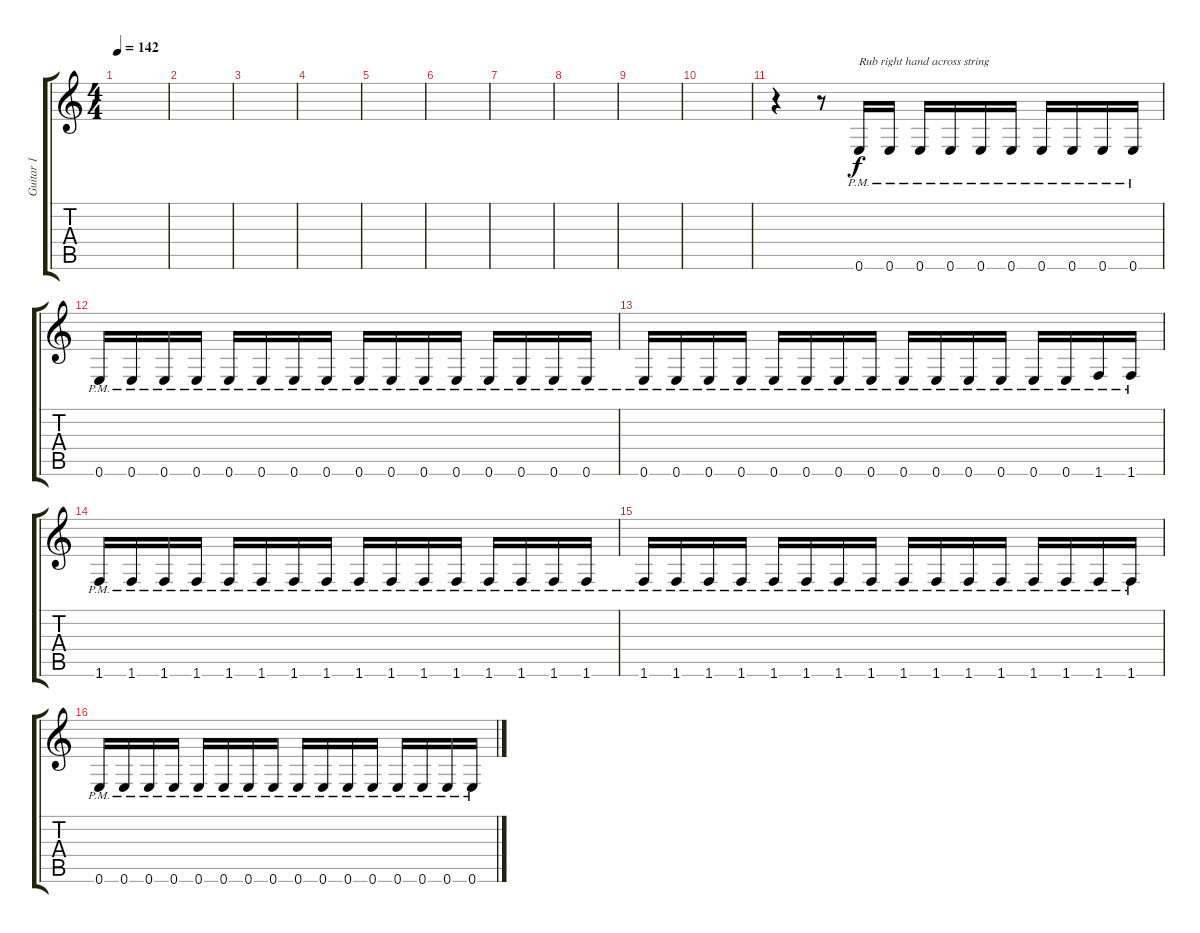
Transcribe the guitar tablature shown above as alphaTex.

\track ("Guitar 1" "Guitar 1") {instrument overdrivenguitar}
\staff {score tabs}
\tuning (E4 B3 G3 D3 A2 E2) {hide}
\ts (4 4)
\tempo 142
\clef g2
\ks c
|
|
|
|
|
|
|
|
|
|
r.4{volume 6} r.8 0.6{pm}.16{txt "Rub right hand across string"} 0.6{pm}.16 0.6{pm}.16 0.6{pm}.16 0.6{pm}.16 0.6{pm}.16 0.6{pm}.16 0.6{pm}.16 0.6{pm}.16 0.6{pm}.16 |
0.6{pm}.16 0.6{pm}.16 0.6{pm}.16 0.6{pm}.16 0.6{pm}.16 0.6{pm}.16 0.6{pm}.16 0.6{pm}.16 0.6{pm}.16 0.6{pm}.16 0.6{pm}.16 0.6{pm}.16 0.6{pm}.16 0.6{pm}.16 0.6{pm}.16 0.6{pm}.16 |
0.6{pm}.16 0.6{pm}.16 0.6{pm}.16 0.6{pm}.16 0.6{pm}.16 0.6{pm}.16 0.6{pm}.16 0.6{pm}.16 0.6{pm}.16 0.6{pm}.16 0.6{pm}.16 0.6{pm}.16 0.6{pm}.16 0.6{pm}.16 1.6{pm}.16 1.6{pm}.16 |
1.6{pm}.16 1.6{pm}.16 1.6{pm}.16 1.6{pm}.16 1.6{pm}.16 1.6{pm}.16 1.6{pm}.16 1.6{pm}.16 1.6{pm}.16 1.6{pm}.16 1.6{pm}.16 1.6{pm}.16 1.6{pm}.16 1.6{pm}.16 1.6{pm}.16 1.6{pm}.16 |
1.6{pm}.16 1.6{pm}.16 1.6{pm}.16 1.6{pm}.16 1.6{pm}.16 1.6{pm}.16 1.6{pm}.16 1.6{pm}.16 1.6{pm}.16 1.6{pm}.16 1.6{pm}.16 1.6{pm}.16 1.6{pm}.16 1.6{pm}.16 1.6{pm}.16 1.6{pm}.16 |
0.6{pm}.16 0.6{pm}.16 0.6{pm}.16 0.6{pm}.16 0.6{pm}.16 0.6{pm}.16 0.6{pm}.16 0.6{pm}.16 0.6{pm}.16 0.6{pm}.16 0.6{pm}.16 0.6{pm}.16 0.6{pm}.16 0.6{pm}.16 0.6{pm}.16 0.6{pm}.16
